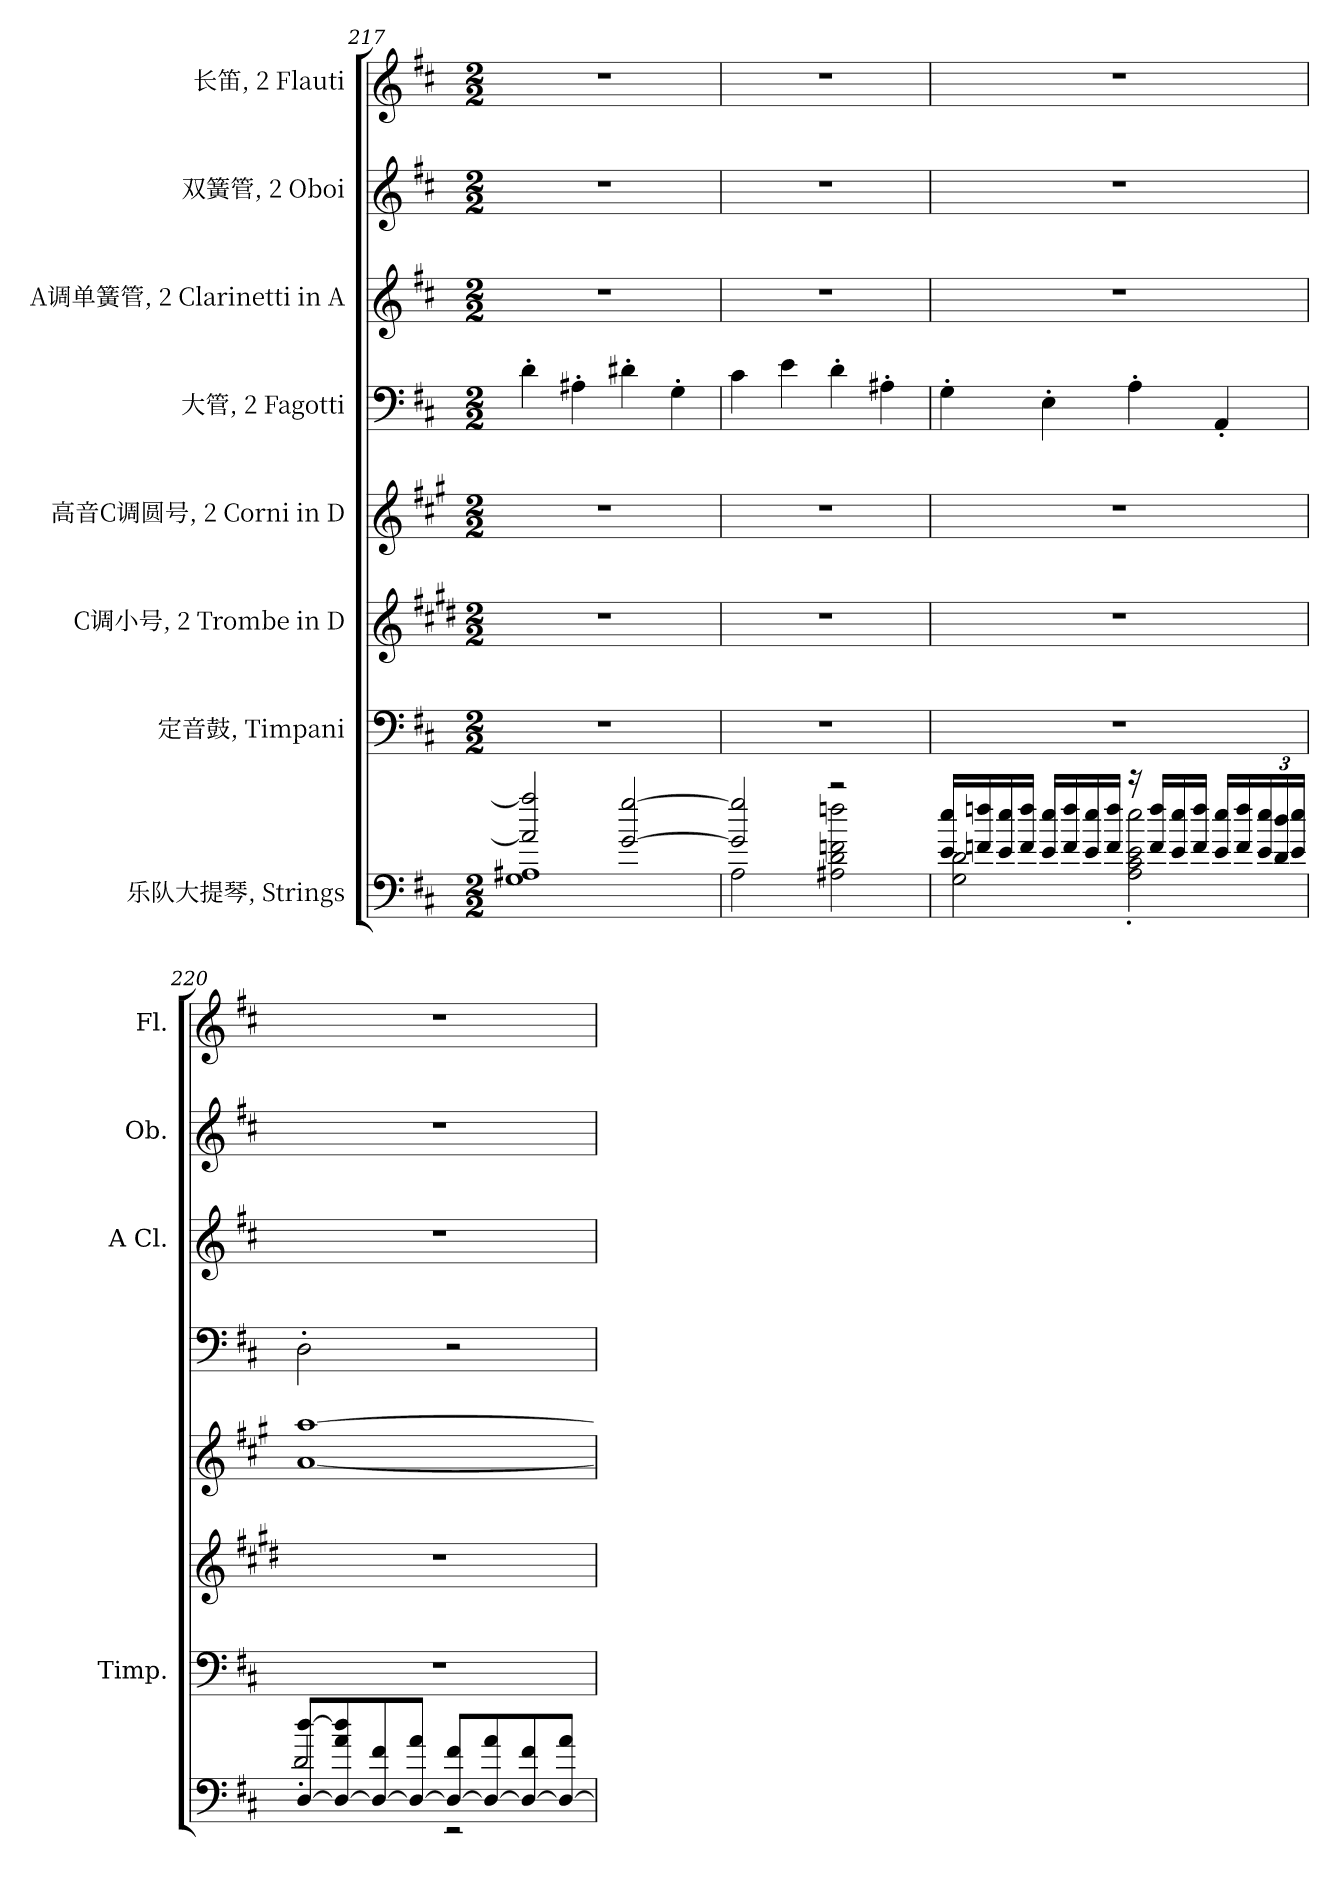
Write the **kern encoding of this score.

**kern	**kern	**kern	**kern	**kern	**kern	**kern	**kern
*part8	*part7	*part6	*part5	*part4	*part3	*part2	*part1
*staff8	*staff7	*staff6	*staff5	*staff4	*staff3	*staff2	*staff1
*I"乐队大提琴, Strings	*I"定音鼓, Timpani	*I"C调小号, 2 Trombe in D	*I"高音C调圆号, 2 Corni in D	*I"大管, 2 Fagotti	*I"A调单簧管, 2 Clarinetti in A	*I"双簧管, 2 Oboi	*I"长笛, 2 Flauti
*	*I'Timp.	*	*	*	*I'A Cl.	*I'Ob.	*I'Fl.
*clefF4	*clefF4	*clefG2	*clefG2	*clefF4	*clefG2	*clefG2	*clefG2
*	*	*ITrd1c2	*ITrd4c7	*	*ITrd2c3	*	*
*k[f#c#]	*k[f#c#]	*k[f#c#]	*k[f#c#]	*k[f#c#]	*k[f#c#g#d#a#]	*k[f#c#]	*k[f#c#]
*M2/2	*M2/2	*M2/2	*M2/2	*M2/2	*M2/2	*M2/2	*M2/2
=217	=217	=217	=217	=217	=217	=217	=217
*^	*	*	*	*	*	*	*
2a/] 2aa/]	1G 1A#X	1r	1r	1r	4d'\	1r	1r	1r
.	.	.	.	.	4A#X'\	.	.	.
[2g/ [2gg/	.	.	.	.	4d#X'\	.	.	.
.	.	.	.	.	4G'\	.	.	.
=218	=218	=218	=218	=218	=218	=218	=218	=218
2g/] 2gg/]	2A\	1r	1r	1r	4c#\	1r	1r	1r
.	.	.	.	.	4e\	.	.	.
2r	2A#X\ 2d\ 2fn\ 2ffn\	.	.	.	4d'\	.	.	.
.	.	.	.	.	4A#X'\	.	.	.
!!LO:PB:g=z
=219	=219	=219	=219	=219	=219	=219	=219	=219
16e/ 16ee/LL	2G\ 2d\	1r	1r	1r	4G'\	1r	1r	1r
16fn/ 16ffn/	.	.	.	.	.	.	.	.
16e/ 16ee/	.	.	.	.	.	.	.	.
16f/ 16ff/JJ	.	.	.	.	.	.	.	.
16e/ 16ee/LL	.	.	.	.	4E'\	.	.	.
16f/ 16ff/	.	.	.	.	.	.	.	.
16e/ 16ee/	.	.	.	.	.	.	.	.
16f/ 16ff/JJ	.	.	.	.	.	.	.	.
16r	2A\' 2c#\' 2e\' 2ee\'	.	.	.	4A'\	.	.	.
16f/ 16ff/LL	.	.	.	.	.	.	.	.
16e/ 16ee/	.	.	.	.	.	.	.	.
16f/ 16ff/JJ	.	.	.	.	.	.	.	.
16e/ 16ee/LL	.	.	.	.	4AA'/	.	.	.
16f/ 16ff/	.	.	.	.	.	.	.	.
*Xbrackettup	*	*	*	*	*	*	*	*
24e/ 24ee/	.	.	.	.	.	.	.	.
24d/ 24dd/	.	.	.	.	.	.	.	.
24e/ 24ee/JJ	.	.	.	.	.	.	.	.
=220	=220	=220	=220	=220	=220	=220	=220	=220
[8D/ [8dd/L	2d'/	1r	1r	[1d [1dd	2D'\	1r	1r	1r
8D/_ 8a/ 8dd/]	.	.	.	.	.	.	.	.
8D/_ 8f#/	.	.	.	.	.	.	.	.
8D/_ 8a/J	.	.	.	.	.	.	.	.
8D/_ 8f#/L	2r	.	.	.	2r	.	.	.
8D/_ 8a/	.	.	.	.	.	.	.	.
8D/_ 8f#/	.	.	.	.	.	.	.	.
8D/_ 8a/J	.	.	.	.	.	.	.	.
*v	*v	*	*	*	*	*	*	*
=	=	=	=	=	=	=	=
*-	*-	*-	*-	*-	*-	*-	*-
